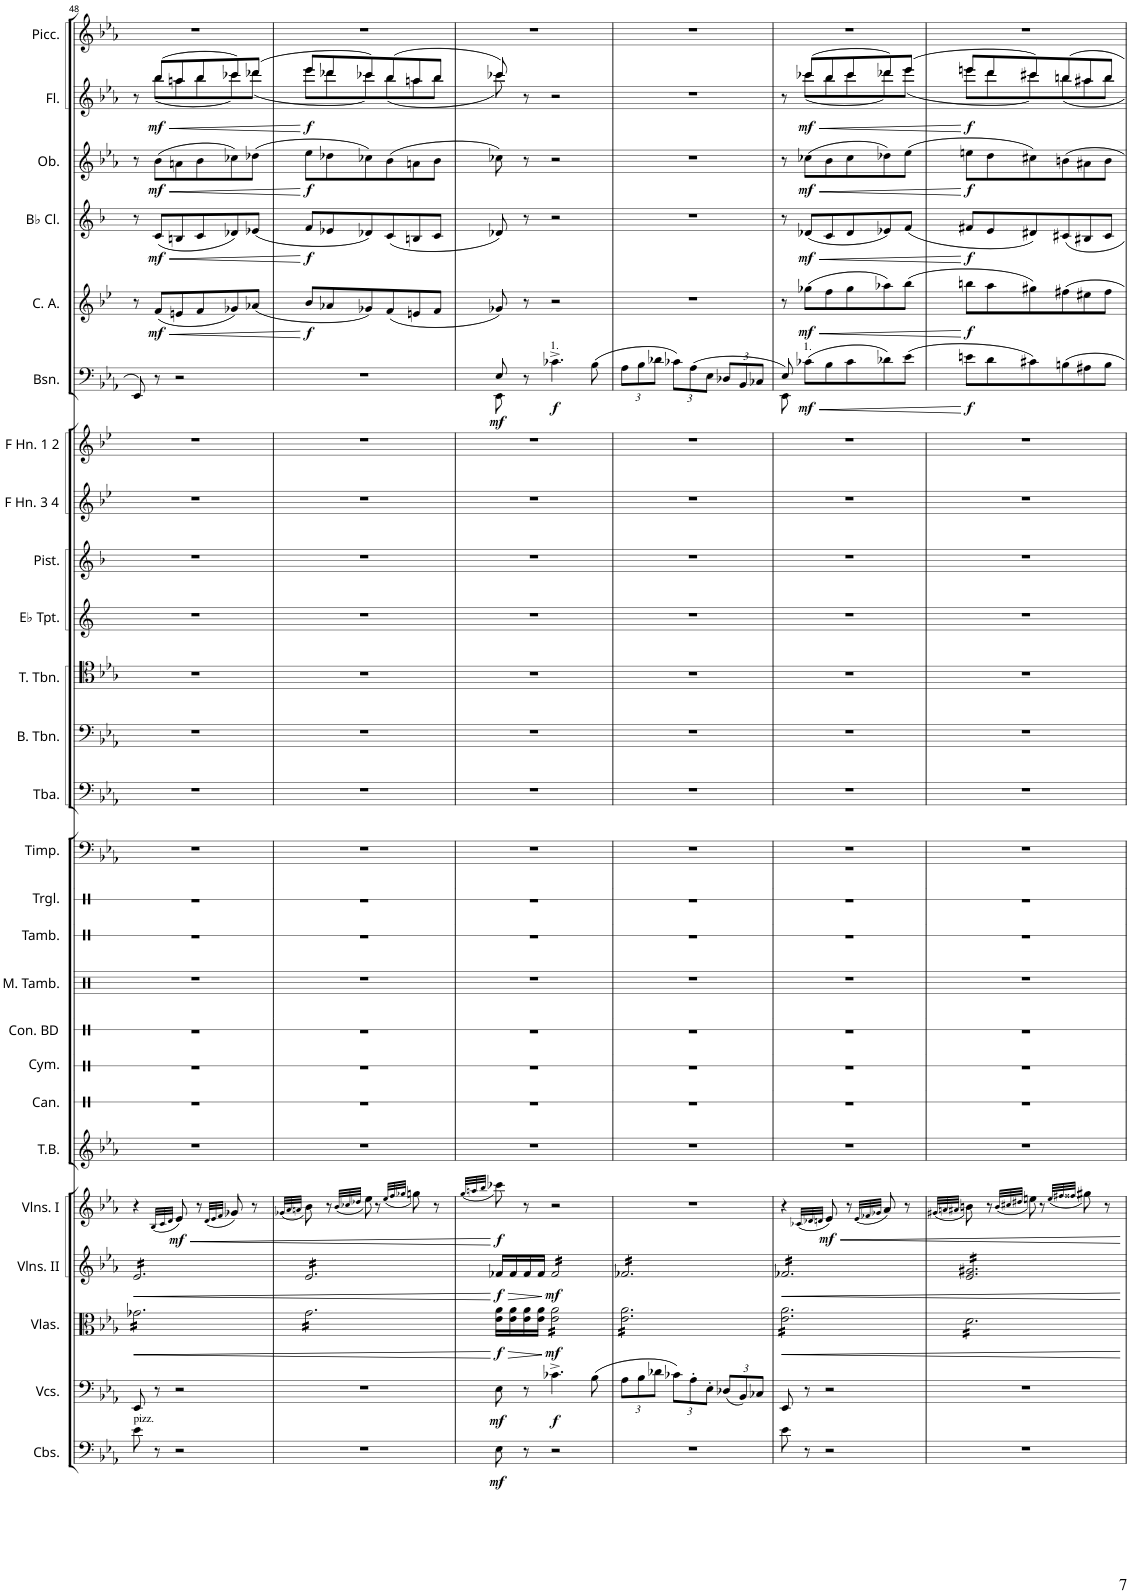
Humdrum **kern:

**kern	**dynam	**kern	**dynam	**kern	**dynam	**kern	**dynam	**kern	**dynam	**kern	**kern	**kern	**kern	**kern	**kern	**kern	**kern	**kern	**kern	**kern	**kern	**kern	**kern	**kern	**kern	**dynam	**kern	**dynam	**kern	**dynam	**kern	**dynam	**kern	**dynam	**kern
*part26	*part26	*part25	*part25	*part24	*part24	*part23	*part23	*part22	*part22	*part21	*part20	*part19	*part18	*part17	*part16	*part15	*part14	*part13	*part12	*part11	*part10	*part9	*part8	*part7	*part6	*part6	*part5	*part5	*part4	*part4	*part3	*part3	*part2	*part2	*part1
*staff26	*staff26	*staff25	*staff25	*staff24	*staff24	*staff23	*staff23	*staff22	*staff22	*staff21	*staff20	*staff19	*staff18	*staff17	*staff16	*staff15	*staff14	*staff13	*staff12	*staff11	*staff10	*staff9	*staff8	*staff7	*staff6	*staff6	*staff5	*staff5	*staff4	*staff4	*staff3	*staff3	*staff2	*staff2	*staff1
*I"Contrabasses	*	*I"Violoncellos	*	*I"Violas	*	*I"Violins II	*	*I"Violins I	*	*I"Tubular Bells	*I"Canon	*I"Cymbal	*I"Concert Bass Drum	*I"Military Tambourine	*I"Tambourine	*I"Triangle	*I"Timpani	*I"Tuba	*I"Bass Trombone	*I"Tenor Trombones 1 &amp; 2	*I"Trumpets in Eb 1 &amp; 2	*I"Piston Trumpets in Bb 1 &amp; 2	*I"Horns in F 3 &amp; 4	*I"Horns in F 1 &amp; 2	*I"Bassoons 1 &amp; 2	*	*I"Cor Anglais	*	*I"Clarinets in Bb 1 &amp; 2	*	*I"Oboes 1 &amp; 2	*	*I"Flutes 1 &amp; 2	*	*I"Piccolo
*I'Cbs.	*	*I'Vcs.	*	*I'Vlas.	*	*I'Vlns. II	*	*I'Vlns. I	*	*I'T.B.	*I'Can.	*I'Cym.	*I'Con. BD	*I'M. Tamb.	*I'Tamb.	*I'Trgl.	*I'Timp.	*I'Tba.	*I'B. Tbn.	*I'T. Tbn.	*	*I'Pist.	*	*	*I'Bsn.	*	*I'C. A.	*	*	*	*I'Ob.	*	*I'Fl.	*	*I'Picc.
!!LO:PB:g=z
*clefF4	*	*clefF4	*	*clefC3	*	*clefG2	*	*clefG2	*	*clefG2	*clefX	*clefX	*clefX	*clefX	*clefX	*clefX	*clefF4	*clefF4	*clefF4	*clefC4	*clefG2	*clefG2	*clefG2	*clefG2	*clefC4	*	*clefG2	*	*clefG2	*	*clefG2	*	*clefG2	*	*clefG2
*Trd7c12	*	*	*	*	*	*	*	*	*	*	*	*	*	*	*	*	*	*	*	*	*Trd-2c-3	*Trd1c2	*Trd4c7	*Trd4c7	*	*	*Trd4c7	*	*Trd1c2	*	*	*	*	*	*Trd-7c-12
*k[b-e-a-]	*	*k[b-e-a-]	*	*k[b-e-a-]	*	*k[b-e-a-]	*	*k[b-e-a-]	*	*k[b-e-a-]	*k[]	*k[]	*k[]	*k[]	*k[]	*k[]	*k[b-e-a-]	*k[b-e-a-]	*k[b-e-a-]	*k[b-e-a-]	*k[]	*k[b-]	*k[b-e-]	*k[b-e-]	*k[b-e-a-]	*	*k[b-e-]	*	*k[b-]	*	*k[b-e-a-]	*	*k[b-e-a-]	*	*k[b-e-a-]
*M3/4	*	*M3/4	*	*M3/4	*	*M3/4	*	*M3/4	*	*M3/4	*M3/4	*M3/4	*M3/4	*M3/4	*M3/4	*M3/4	*M3/4	*M3/4	*M3/4	*M3/4	*M3/4	*M3/4	*M3/4	*M3/4	*M3/4	*	*M3/4	*	*M3/4	*	*M3/4	*	*M3/4	*	*M3/4
=48	=48	=48	=48	=48	=48	=48	=48	=48	=48	=48	=48	=48	=48	=48	=48	=48	=48	=48	=48	=48	=48	=48	=48	=48	=48	=48	=48	=48	=48	=48	=48	=48	=48	=48	=48
!LO:TX:a:t=pizz.	!	!	!	!	!	!	!	!	!	!	!	!	!	!	!	!	!	!	!	!	!	!	!	!	!	!	!	!	!	!	!	!	!	!	!
!	!	!	!	!	!LO:HP:b	!	!LO:HP:b	!	!	!	!	!	!	!	!	!	!	!	!	!	!	!	!	!	!	!	!	!	!	!	!	!	!	!	!
*	*	*	*	*	*	*	*	*	*	*	*	*	*	*	*	*	*	*	*	*	*	*	*	*	*	*	*	*	*	*	*	*	*^	*	*
*	*	*	*	*tremolo	*	*	*	*	*	*	*	*	*	*	*	*	*	*	*	*	*	*	*	*	*	*	*	*	*	*	*	*	*	*	*	*
*	*	*	*	*	*	*tremolo	*	*	*	*	*	*	*	*	*	*	*	*	*	*	*	*	*	*	*	*	*	*	*	*	*	*	*	*	*	*
8e-\	.	8EE-/	.	16g-X\LL	<	16e-/LL	<	4r	.	2.r	2.r	2.r	2.r	2.r	2.r	2.r	2.r	2.r	2.r	2.r	2.r	2.r	2.r	2.r	8EE-/	.	8r	.	8r	.	8r	.	8r	8ryy	.	2.r
.	.	.	.	16g-X\	.	16e-/	.	.	.	.	.	.	.	.	.	.	.	.	.	.	.	.	.	.	.	.	.	.	.	.	.	.	.	.	.	.
!	!	!	!	!	!	!	!	!	!	!	!	!	!	!	!	!	!	!	!	!	!	!	!	!	!	!	!	!LO:HP:b	!	!LO:HP:b	!	!LO:HP:b	!	!	!LO:HP:b	!
!	!	!	!	!	!	!	!	!	!	!	!	!	!	!	!	!	!	!	!	!	!	!	!	!	!	!	!	!LO:DY:n=1:b	!	!LO:DY:n=1:b	!	!LO:DY:n=1:b	!	!	!LO:DY:n=1:b	!
8r	.	8r	.	16g-X\	.	16e-/	.	.	.	.	.	.	.	.	.	.	.	.	.	.	.	.	.	.	8r	.	(8f/L	< mf	(8c/L	< mf	(8b-\L	< mf	(8bb-/L	(8bb-\L	< mf	.
.	.	.	.	16g-X\	.	16e-/	.	.	.	.	.	.	.	.	.	.	.	.	.	.	.	.	.	.	.	.	.	.	.	.	.	.	.	.	.	.
.	.	.	.	.	.	.	.	(32qB-/LLL	.	.	.	.	.	.	.	.	.	.	.	.	.	.	.	.	.	.	.	.	.	.	.	.	.	.	.	.
.	.	.	.	.	.	.	.	32qc/	.	.	.	.	.	.	.	.	.	.	.	.	.	.	.	.	.	.	.	.	.	.	.	.	.	.	.	.
.	.	.	.	.	.	.	.	32qd/JJJ	.	.	.	.	.	.	.	.	.	.	.	.	.	.	.	.	.	.	.	.	.	.	.	.	.	.	.	.
!	!	!	!	!	!	!	!	!	!LO:DY:b	!	!	!	!	!	!	!	!	!	!	!	!	!	!	!	!	!	!	!	!	!	!	!	!	!	!	!
2r	.	2r	.	16g-X\	.	16e-/	.	8e-/)	mf	.	.	.	.	.	.	.	.	.	.	.	.	.	.	.	2r	.	8en/	.	8Bn/	.	8an\	.	8aan/	8aa\	.	.
.	.	.	.	16g-X\	.	16e-/	.	.	.	.	.	.	.	.	.	.	.	.	.	.	.	.	.	.	.	.	.	.	.	.	.	.	.	.	.	.
.	.	.	.	16g-X\	.	16e-/	.	8r	.	.	.	.	.	.	.	.	.	.	.	.	.	.	.	.	.	.	8f/	.	8c/	.	8b-\	.	8bb-/	8bb-\	.	.
.	.	.	.	16g-X\	.	16e-/	.	.	.	.	.	.	.	.	.	.	.	.	.	.	.	.	.	.	.	.	.	.	.	.	.	.	.	.	.	.
.	.	.	.	.	.	.	.	(32qd/LLL	.	.	.	.	.	.	.	.	.	.	.	.	.	.	.	.	.	.	.	.	.	.	.	.	.	.	.	.
.	.	.	.	.	.	.	.	32qe-/	.	.	.	.	.	.	.	.	.	.	.	.	.	.	.	.	.	.	.	.	.	.	.	.	.	.	.	.
.	.	.	.	.	.	.	.	32qf/JJJ	.	.	.	.	.	.	.	.	.	.	.	.	.	.	.	.	.	.	.	.	.	.	.	.	.	.	.	.
.	.	.	.	16g-X\	.	16e-/	.	8g-X/)	.	.	.	.	.	.	.	.	.	.	.	.	.	.	.	.	.	.	8g-X/)	.	8d-X/)	.	8cc-X\)	.	8ccc-X/)	8ccc-\)	.	.
.	.	.	.	16g-X\	.	16e-/	.	.	.	.	.	.	.	.	.	.	.	.	.	.	.	.	.	.	.	.	.	.	.	.	.	.	.	.	.	.
.	.	.	.	16g-X\	.	16e-/	.	8r	.	.	.	.	.	.	.	.	.	.	.	.	.	.	.	.	.	.	(8a-X/J	.	(8e-X/J	.	(8dd-X\J	.	(8ddd-X/J	(8ddd-\J	.	.
.	.	.	.	16g-X\JJ	.	16e-/JJ	.	.	.	.	.	.	.	.	.	.	.	.	.	.	.	.	.	.	.	.	.	.	.	.	.	.	.	.	.	.
*	*	*	*	*	*	*	*	*	*	*	*	*	*	*	*	*	*	*	*	*	*	*	*	*	*	*	*	*	*	*	*	*	*v	*v	*	*
.	.	.	.	.	.	.	.	.	.	.	.	.	.	.	.	.	.	.	.	.	.	.	.	.	.	.	.	[	.	[	.	[	.	[	.
=49	=49	=49	=49	=49	=49	=49	=49	=49	=49	=49	=49	=49	=49	=49	=49	=49	=49	=49	=49	=49	=49	=49	=49	=49	=49	=49	=49	=49	=49	=49	=49	=49	=49	=49	=49
.	.	.	.	.	.	.	.	(32qg-X/LLL	.	.	.	.	.	.	.	.	.	.	.	.	.	.	.	.	.	.	.	.	.	.	.	.	.	.	.
.	.	.	.	.	.	.	.	32qa-/	.	.	.	.	.	.	.	.	.	.	.	.	.	.	.	.	.	.	.	.	.	.	.	.	.	.	.
.	.	.	.	.	.	.	.	32qan/JJJ	.	.	.	.	.	.	.	.	.	.	.	.	.	.	.	.	.	.	.	.	.	.	.	.	.	.	.
*	*	*	*	*	*	*	*	*	*	*	*	*	*	*	*	*	*	*	*	*	*	*	*	*	*	*	*	*	*	*	*	*	*^	*	*
!	!	!	!	!	!	!	!	!	!	!	!	!	!	!	!	!	!	!	!	!	!	!	!	!	!	!	!	!LO:DY:b	!	!LO:DY:b	!	!LO:DY:b	!	!	!LO:DY:b	!
2.r	.	2.r	.	16g\LL	.	16e-/LL	.	8b-\)	.	2.r	2.r	2.r	2.r	2.r	2.r	2.r	2.r	2.r	2.r	2.r	2.r	2.r	2.r	2.r	2.r	.	8b-/L	f	8f/L	f	8ee-\L	f	8eee-/L	8eee-\L	f	2.r
.	.	.	.	16g\	.	16e-/	.	.	.	.	.	.	.	.	.	.	.	.	.	.	.	.	.	.	.	.	.	.	.	.	.	.	.	.	.	.
.	.	.	.	16g\	.	16e-/	.	8r	.	.	.	.	.	.	.	.	.	.	.	.	.	.	.	.	.	.	8a-X/	.	8e-X/	.	8dd-X\	.	8ddd-X/	8ddd-\	.	.
.	.	.	.	16g\	.	16e-/	.	.	.	.	.	.	.	.	.	.	.	.	.	.	.	.	.	.	.	.	.	.	.	.	.	.	.	.	.	.
.	.	.	.	.	.	.	.	(32qb-/LLL	.	.	.	.	.	.	.	.	.	.	.	.	.	.	.	.	.	.	.	.	.	.	.	.	.	.	.	.
.	.	.	.	.	.	.	.	32qcc-X/	.	.	.	.	.	.	.	.	.	.	.	.	.	.	.	.	.	.	.	.	.	.	.	.	.	.	.	.
.	.	.	.	.	.	.	.	32qdd-X/JJJ	.	.	.	.	.	.	.	.	.	.	.	.	.	.	.	.	.	.	.	.	.	.	.	.	.	.	.	.
.	.	.	.	16g\	.	16e-/	.	8ee-\)	.	.	.	.	.	.	.	.	.	.	.	.	.	.	.	.	.	.	8g-X/)	.	8d-X/)	.	8cc-X\)	.	8ccc-X/)	8ccc-\)	.	.
.	.	.	.	16g\	.	16e-/	.	.	.	.	.	.	.	.	.	.	.	.	.	.	.	.	.	.	.	.	.	.	.	.	.	.	.	.	.	.
.	.	.	.	16g\	.	16e-/	.	8r	.	.	.	.	.	.	.	.	.	.	.	.	.	.	.	.	.	.	(8f/	.	(8c/	.	(8b-\	.	(8bb-/	(8bb-\	.	.
.	.	.	.	16g\	.	16e-/	.	.	.	.	.	.	.	.	.	.	.	.	.	.	.	.	.	.	.	.	.	.	.	.	.	.	.	.	.	.
.	.	.	.	.	.	.	.	(32qee-/LLL	.	.	.	.	.	.	.	.	.	.	.	.	.	.	.	.	.	.	.	.	.	.	.	.	.	.	.	.
.	.	.	.	.	.	.	.	32qff/	.	.	.	.	.	.	.	.	.	.	.	.	.	.	.	.	.	.	.	.	.	.	.	.	.	.	.	.
.	.	.	.	.	.	.	.	32qgg-X/JJJ	.	.	.	.	.	.	.	.	.	.	.	.	.	.	.	.	.	.	.	.	.	.	.	.	.	.	.	.
.	.	.	.	16g\	.	16e-/	.	8ggn\)	.	.	.	.	.	.	.	.	.	.	.	.	.	.	.	.	.	.	8en/	.	8Bn/	.	8an\	.	8aan/	8aa\	.	.
.	.	.	.	16g\	.	16e-/	.	.	.	.	.	.	.	.	.	.	.	.	.	.	.	.	.	.	.	.	.	.	.	.	.	.	.	.	.	.
.	.	.	.	16g\	.	16e-/	.	8r	.	.	.	.	.	.	.	.	.	.	.	.	.	.	.	.	.	.	8f/J	.	8c/J	.	8b-\J	.	8bb-/J	8bb-\J	.	.
.	.	.	.	16g\JJ	.	16e-/JJ	.	.	.	.	.	.	.	.	.	.	.	.	.	.	.	.	.	.	.	.	.	.	.	.	.	.	.	.	.	.
*	*	*	*	*	*	*Xtremolo	*	*	*	*	*	*	*	*	*	*	*	*	*	*	*	*	*	*	*	*	*	*	*	*	*	*	*	*	*	*
*	*	*	*	*Xtremolo	*	*	*	*	*	*	*	*	*	*	*	*	*	*	*	*	*	*	*	*	*	*	*	*	*	*	*	*	*	*	*	*
*	*	*	*	*	*	*	*	*	*	*	*	*	*	*	*	*	*	*	*	*	*	*	*	*	*	*	*	*	*	*	*	*	*v	*v	*	*
.	.	.	.	.	[	.	[	.	.	.	.	.	.	.	.	.	.	.	.	.	.	.	.	.	.	.	.	.	.	.	.	.	.	.	.
=50	=50	=50	=50	=50	=50	=50	=50	=50	=50	=50	=50	=50	=50	=50	=50	=50	=50	=50	=50	=50	=50	=50	=50	=50	=50	=50	=50	=50	=50	=50	=50	=50	=50	=50	=50
.	.	.	.	.	.	.	.	(32qgg/LLL	.	.	.	.	.	.	.	.	.	.	.	.	.	.	.	.	.	.	.	.	.	.	.	.	.	.	.
.	.	.	.	.	.	.	.	32qaan/	.	.	.	.	.	.	.	.	.	.	.	.	.	.	.	.	.	.	.	.	.	.	.	.	.	.	.
.	.	.	.	.	.	.	.	32qbb-/JJJ	.	.	.	.	.	.	.	.	.	.	.	.	.	.	.	.	.	.	.	.	.	.	.	.	.	.	.
!	!LO:DY:b	!	!LO:DY:b	!	!LO:HP:b	!	!LO:HP:b	!	!	!	!	!	!	!	!	!	!	!	!	!	!	!	!	!	!	!	!	!	!	!	!	!	!	!	!
*	*	*	*	*	*	*	*	*	*	*	*	*	*	*	*	*	*	*	*	*	*	*	*	*	*^	*	*	*	*	*	*	*	*^	*	*
!	!	!	!	!	!LO:DY:n=1:b	!	!LO:DY:n=1:b	!	!LO:DY:b	!	!	!	!	!	!	!	!	!	!	!	!	!	!	!	!	!	!LO:DY:b	!	!	!	!	!	!	!	!	!	!
8E-\	mf	8E-\	mf	16e-\ 16a-\LL	> f	16f-X/LL	> f	8ccc-X\)	f	2.r	2.r	2.r	2.r	2.r	2.r	2.r	2.r	2.r	2.r	2.r	2.r	2.r	2.r	2.r	8E-/	8EE-\	mf	8g-X/)	.	8d-X/)	.	8cc-X\)	.	8ccc-X/)	8ccc-\)	.	2.r
.	.	.	.	16e-\ 16a-\	.	16f-/	.	.	.	.	.	.	.	.	.	.	.	.	.	.	.	.	.	.	.	.	.	.	.	.	.	.	.	.	.	.	.
8r	.	8r	.	16e-\ 16a-\	.	16f-/	.	8r	.	.	.	.	.	.	.	.	.	.	.	.	.	.	.	.	8r	2ryy	.	8r	.	8r	.	8r	.	8r	2ryy	.	.
.	.	.	.	16e-\ 16a-\JJ	.	16f-/JJ	.	.	.	.	.	.	.	.	.	.	.	.	.	.	.	.	.	.	.	.	.	.	.	.	.	.	.	.	.	.	.
!	!	!	!	!	!	!	!	!	!	!	!	!	!	!	!	!	!	!	!	!	!	!	!	!	!LO:TX:a:t=1.	!	!	!	!	!	!	!	!	!	!	!	!
!	!	!	!LO:DY:b	!	!LO:DY:n=2:b	!	!LO:DY:n=2:b	!	!	!	!	!	!	!	!	!	!	!	!	!	!	!	!	!	!	!	!LO:DY:b	!	!	!	!	!	!	!	!	!	!
*	*	*	*	*tremolo	*	*	*	*	*	*	*	*	*	*	*	*	*	*	*	*	*	*	*	*	*	*	*	*	*	*	*	*	*	*	*	*	*
*	*	*	*	*	*	*tremolo	*	*	*	*	*	*	*	*	*	*	*	*	*	*	*	*	*	*	*	*	*	*	*	*	*	*	*	*	*	*	*
2r	.	4.c-X^\	f	16e-\ 16a-\LL	] mf	16f-/LL	] mf	2r	.	.	.	.	.	.	.	.	.	.	.	.	.	.	.	.	4.c-X^\	.	f	2r	.	2r	.	2r	.	2r	.	.	.
.	.	.	.	16e-\ 16a-\	.	16f-/	.	.	.	.	.	.	.	.	.	.	.	.	.	.	.	.	.	.	.	.	.	.	.	.	.	.	.	.	.	.	.
.	.	.	.	16e-\ 16a-\	.	16f-/	.	.	.	.	.	.	.	.	.	.	.	.	.	.	.	.	.	.	.	.	.	.	.	.	.	.	.	.	.	.	.
.	.	.	.	16e-\ 16a-\	.	16f-/	.	.	.	.	.	.	.	.	.	.	.	.	.	.	.	.	.	.	.	.	.	.	.	.	.	.	.	.	.	.	.
.	.	.	.	16e-\ 16a-\	.	16f-/	.	.	.	.	.	.	.	.	.	.	.	.	.	.	.	.	.	.	.	.	.	.	.	.	.	.	.	.	.	.	.
.	.	.	.	16e-\ 16a-\	.	16f-/	.	.	.	.	.	.	.	.	.	.	.	.	.	.	.	.	.	.	.	.	.	.	.	.	.	.	.	.	.	.	.
.	.	(8B-\	.	16e-\ 16a-\	.	16f-/	.	.	.	.	.	.	.	.	.	.	.	.	.	.	.	.	.	.	(>8B-\	8ryy	.	.	.	.	.	.	.	.	8ryy	.	.
.	.	.	.	16e-\ 16a-\JJ	.	16f-/JJ	.	.	.	.	.	.	.	.	.	.	.	.	.	.	.	.	.	.	.	.	.	.	.	.	.	.	.	.	.	.	.
*	*	*	*	*	*	*	*	*	*	*	*	*	*	*	*	*	*	*	*	*	*	*	*	*	*v	*v	*	*	*	*	*	*	*	*v	*v	*	*
=51	=51	=51	=51	=51	=51	=51	=51	=51	=51	=51	=51	=51	=51	=51	=51	=51	=51	=51	=51	=51	=51	=51	=51	=51	=51	=51	=51	=51	=51	=51	=51	=51	=51	=51	=51
*	*	*Xbrackettup	*	*	*	*	*	*	*	*	*	*	*	*	*	*	*	*	*	*	*	*	*	*	*Xbrackettup	*	*	*	*	*	*	*	*	*	*
2.r	.	12A-\L	.	16e-\ 16a-\LL	.	16f-X/LL	.	2.r	.	2.r	2.r	2.r	2.r	2.r	2.r	2.r	2.r	2.r	2.r	2.r	2.r	2.r	2.r	2.r	12A-\L	.	2.r	.	2.r	.	2.r	.	2.r	.	2.r
.	.	.	.	16e-\ 16a-\	.	16f-X/	.	.	.	.	.	.	.	.	.	.	.	.	.	.	.	.	.	.	.	.	.	.	.	.	.	.	.	.	.
.	.	12B-\	.	.	.	.	.	.	.	.	.	.	.	.	.	.	.	.	.	.	.	.	.	.	12B-\	.	.	.	.	.	.	.	.	.	.
.	.	.	.	16e-\ 16a-\	.	16f-X/	.	.	.	.	.	.	.	.	.	.	.	.	.	.	.	.	.	.	.	.	.	.	.	.	.	.	.	.	.
.	.	12d-X\J	.	.	.	.	.	.	.	.	.	.	.	.	.	.	.	.	.	.	.	.	.	.	12d-X\J	.	.	.	.	.	.	.	.	.	.
.	.	.	.	16e-\ 16a-\	.	16f-X/	.	.	.	.	.	.	.	.	.	.	.	.	.	.	.	.	.	.	.	.	.	.	.	.	.	.	.	.	.
.	.	12c-X\L)	.	16e-\ 16a-\	.	16f-X/	.	.	.	.	.	.	.	.	.	.	.	.	.	.	.	.	.	.	12c-X\L)	.	.	.	.	.	.	.	.	.	.
.	.	.	.	16e-\ 16a-\	.	16f-X/	.	.	.	.	.	.	.	.	.	.	.	.	.	.	.	.	.	.	.	.	.	.	.	.	.	.	.	.	.
.	.	12A-'\	.	.	.	.	.	.	.	.	.	.	.	.	.	.	.	.	.	.	.	.	.	.	(12A-\	.	.	.	.	.	.	.	.	.	.
.	.	.	.	16e-\ 16a-\	.	16f-X/	.	.	.	.	.	.	.	.	.	.	.	.	.	.	.	.	.	.	.	.	.	.	.	.	.	.	.	.	.
.	.	12E-'\J	.	.	.	.	.	.	.	.	.	.	.	.	.	.	.	.	.	.	.	.	.	.	12E-\J	.	.	.	.	.	.	.	.	.	.
.	.	.	.	16e-\ 16a-\	.	16f-X/	.	.	.	.	.	.	.	.	.	.	.	.	.	.	.	.	.	.	.	.	.	.	.	.	.	.	.	.	.
.	.	(12D-X/L	.	16e-\ 16a-\	.	16f-X/	.	.	.	.	.	.	.	.	.	.	.	.	.	.	.	.	.	.	12D-X/L	.	.	.	.	.	.	.	.	.	.
.	.	.	.	16e-\ 16a-\	.	16f-X/	.	.	.	.	.	.	.	.	.	.	.	.	.	.	.	.	.	.	.	.	.	.	.	.	.	.	.	.	.
.	.	12BB-/)	.	.	.	.	.	.	.	.	.	.	.	.	.	.	.	.	.	.	.	.	.	.	12BB-/	.	.	.	.	.	.	.	.	.	.
.	.	.	.	16e-\ 16a-\	.	16f-X/	.	.	.	.	.	.	.	.	.	.	.	.	.	.	.	.	.	.	.	.	.	.	.	.	.	.	.	.	.
.	.	12C-X/J	.	.	.	.	.	.	.	.	.	.	.	.	.	.	.	.	.	.	.	.	.	.	12C-X/J	.	.	.	.	.	.	.	.	.	.
.	.	.	.	16e-\ 16a-\JJ	.	16f-X/JJ	.	.	.	.	.	.	.	.	.	.	.	.	.	.	.	.	.	.	.	.	.	.	.	.	.	.	.	.	.
=52	=52	=52	=52	=52	=52	=52	=52	=52	=52	=52	=52	=52	=52	=52	=52	=52	=52	=52	=52	=52	=52	=52	=52	=52	=52	=52	=52	=52	=52	=52	=52	=52	=52	=52	=52
!	!	!	!	!	!LO:HP:b	!	!LO:HP:b	!	!	!	!	!	!	!	!	!	!	!	!	!	!	!	!	!	!	!	!	!	!	!	!	!	!	!	!
*	*	*	*	*	*	*	*	*	*	*	*	*	*	*	*	*	*	*	*	*	*	*	*	*	*^	*	*	*	*	*	*	*	*^	*	*
8e-\	.	8EE-/	.	16e-\ 16a-\LL	<	16f-X/LL	<	4r	.	2.r	2.r	2.r	2.r	2.r	2.r	2.r	2.r	2.r	2.r	2.r	2.r	2.r	2.r	2.r	8E-/)	8EE-\	.	8r	.	8r	.	8r	.	8r	8ryy	.	2.r
.	.	.	.	16e-\ 16a-\	.	16f-X/	.	.	.	.	.	.	.	.	.	.	.	.	.	.	.	.	.	.	.	.	.	.	.	.	.	.	.	.	.	.	.
!	!	!	!	!	!	!	!	!	!	!	!	!	!	!	!	!	!	!	!	!	!	!	!	!	!LO:TX:a:t=1.	!	!	!	!	!	!	!	!	!	!	!	!
!	!	!	!	!	!	!	!	!	!	!	!	!	!	!	!	!	!	!	!	!	!	!	!	!	!	!	!LO:HP:b	!	!LO:HP:b	!	!LO:HP:b	!	!LO:HP:b	!	!	!LO:HP:b	!
!	!	!	!	!	!	!	!	!	!	!	!	!	!	!	!	!	!	!	!	!	!	!	!	!	!	!	!LO:DY:n=1:b	!	!LO:DY:n=1:b	!	!LO:DY:n=1:b	!	!LO:DY:n=1:b	!	!	!LO:DY:n=1:b	!
8r	.	8r	.	16e-\ 16a-\	.	16f-X/	.	.	.	.	.	.	.	.	.	.	.	.	.	.	.	.	.	.	(>8c-X\L	2ryy	< mf	(8gg-X\L	< mf	(8d-X/L	< mf	(8cc-X\L	< mf	(8ccc-X/L	(8ccc-\L	< mf	.
.	.	.	.	16e-\ 16a-\	.	16f-X/	.	.	.	.	.	.	.	.	.	.	.	.	.	.	.	.	.	.	.	.	.	.	.	.	.	.	.	.	.	.	.
.	.	.	.	.	.	.	.	(32qc-X/LLL	.	.	.	.	.	.	.	.	.	.	.	.	.	.	.	.	.	.	.	.	.	.	.	.	.	.	.	.	.
.	.	.	.	.	.	.	.	32qd-X/	.	.	.	.	.	.	.	.	.	.	.	.	.	.	.	.	.	.	.	.	.	.	.	.	.	.	.	.	.
.	.	.	.	.	.	.	.	32qdn/JJJ	.	.	.	.	.	.	.	.	.	.	.	.	.	.	.	.	.	.	.	.	.	.	.	.	.	.	.	.	.
!	!	!	!	!	!	!	!	!	!LO:DY:b	!	!	!	!	!	!	!	!	!	!	!	!	!	!	!	!	!	!	!	!	!	!	!	!	!	!	!	!
2r	.	2r	.	16e-\ 16a-\	.	16f-X/	.	8e-/)	mf	.	.	.	.	.	.	.	.	.	.	.	.	.	.	.	8B-\	.	.	8ff\	.	8c/	.	8b-\	.	8bb-/	8bb-\	.	.
.	.	.	.	16e-\ 16a-\	.	16f-X/	.	.	.	.	.	.	.	.	.	.	.	.	.	.	.	.	.	.	.	.	.	.	.	.	.	.	.	.	.	.	.
.	.	.	.	16e-\ 16a-\	.	16f-X/	.	8r	.	.	.	.	.	.	.	.	.	.	.	.	.	.	.	.	8c-\	.	.	8gg-\	.	8d-/	.	8cc-\	.	8ccc-/	8ccc-\	.	.
.	.	.	.	16e-\ 16a-\	.	16f-X/	.	.	.	.	.	.	.	.	.	.	.	.	.	.	.	.	.	.	.	.	.	.	.	.	.	.	.	.	.	.	.
.	.	.	.	.	.	.	.	(32qe-/LLL	.	.	.	.	.	.	.	.	.	.	.	.	.	.	.	.	.	.	.	.	.	.	.	.	.	.	.	.	.
.	.	.	.	.	.	.	.	32qf-X/	.	.	.	.	.	.	.	.	.	.	.	.	.	.	.	.	.	.	.	.	.	.	.	.	.	.	.	.	.
.	.	.	.	.	.	.	.	32qg-X/JJJ	.	.	.	.	.	.	.	.	.	.	.	.	.	.	.	.	.	.	.	.	.	.	.	.	.	.	.	.	.
.	.	.	.	16e-\ 16a-\	.	16f-X/	.	8a-/)	.	.	.	.	.	.	.	.	.	.	.	.	.	.	.	.	8d-X\)	.	.	8aa-X\)	.	8e-X/)	.	8dd-X\)	.	8ddd-X/)	8ddd-\)	.	.
.	.	.	.	16e-\ 16a-\	.	16f-X/	.	.	.	.	.	.	.	.	.	.	.	.	.	.	.	.	.	.	.	.	.	.	.	.	.	.	.	.	.	.	.
.	.	.	.	16e-\ 16a-\	.	16f-X/	.	8r	.	.	.	.	.	.	.	.	.	.	.	.	.	.	.	.	(>8e-\J	8ryy	.	(8bb-\J	.	(8f/J	.	(8ee-\J	.	(8eee-/J	(8eee-\J	.	.
.	.	.	.	16e-\ 16a-\JJ	.	16f-X/JJ	.	.	.	.	.	.	.	.	.	.	.	.	.	.	.	.	.	.	.	.	.	.	.	.	.	.	.	.	.	.	.
*	*	*	*	*	*	*	*	*	*	*	*	*	*	*	*	*	*	*	*	*	*	*	*	*	*v	*v	*	*	*	*	*	*	*	*v	*v	*	*
.	.	.	.	.	.	.	.	.	.	.	.	.	.	.	.	.	.	.	.	.	.	.	.	.	.	[	.	[	.	[	.	[	.	[	.
=53	=53	=53	=53	=53	=53	=53	=53	=53	=53	=53	=53	=53	=53	=53	=53	=53	=53	=53	=53	=53	=53	=53	=53	=53	=53	=53	=53	=53	=53	=53	=53	=53	=53	=53	=53
.	.	.	.	.	.	.	.	(32qg#X/LLL	.	.	.	.	.	.	.	.	.	.	.	.	.	.	.	.	.	.	.	.	.	.	.	.	.	.	.
.	.	.	.	.	.	.	.	32qan/	.	.	.	.	.	.	.	.	.	.	.	.	.	.	.	.	.	.	.	.	.	.	.	.	.	.	.
.	.	.	.	.	.	.	.	32qa#X/JJJ	.	.	.	.	.	.	.	.	.	.	.	.	.	.	.	.	.	.	.	.	.	.	.	.	.	.	.
*	*	*	*	*	*	*	*	*	*	*	*	*	*	*	*	*	*	*	*	*	*	*	*	*	*	*	*	*	*	*	*	*	*^	*	*
!	!	!	!	!	!	!	!	!	!	!	!	!	!	!	!	!	!	!	!	!	!	!	!	!	!	!LO:DY:b	!	!LO:DY:b	!	!LO:DY:b	!	!LO:DY:b	!	!	!LO:DY:b	!
2.r	.	2.r	.	16d\LL	.	16e-/ 16g#X/LL	.	8bn\)	.	2.r	2.r	2.r	2.r	2.r	2.r	2.r	2.r	2.r	2.r	2.r	2.r	2.r	2.r	2.r	8en\L	f	8bbn\L	f	8f#X/L	f	8een\L	f	8eeen/L	8eee\L	f	2.r
.	.	.	.	16d\	.	16e-/ 16g#X/	.	.	.	.	.	.	.	.	.	.	.	.	.	.	.	.	.	.	.	.	.	.	.	.	.	.	.	.	.	.
.	.	.	.	16d\	.	16e-/ 16g#X/	.	8r	.	.	.	.	.	.	.	.	.	.	.	.	.	.	.	.	8d\	.	8aa\	.	8e/	.	8dd\	.	8ddd/	8ddd\	.	.
.	.	.	.	16d\	.	16e-/ 16g#X/	.	.	.	.	.	.	.	.	.	.	.	.	.	.	.	.	.	.	.	.	.	.	.	.	.	.	.	.	.	.
.	.	.	.	.	.	.	.	(32qb/LLL	.	.	.	.	.	.	.	.	.	.	.	.	.	.	.	.	.	.	.	.	.	.	.	.	.	.	.	.
.	.	.	.	.	.	.	.	32qcc#X/	.	.	.	.	.	.	.	.	.	.	.	.	.	.	.	.	.	.	.	.	.	.	.	.	.	.	.	.
.	.	.	.	.	.	.	.	32qdd#X/JJJ	.	.	.	.	.	.	.	.	.	.	.	.	.	.	.	.	.	.	.	.	.	.	.	.	.	.	.	.
.	.	.	.	16d\	.	16e-/ 16g#X/	.	8een\)	.	.	.	.	.	.	.	.	.	.	.	.	.	.	.	.	8c#X\)	.	8gg#X\)	.	8d#X/)	.	8cc#X\)	.	8ccc#X/)	8ccc#\)	.	.
.	.	.	.	16d\	.	16e-/ 16g#X/	.	.	.	.	.	.	.	.	.	.	.	.	.	.	.	.	.	.	.	.	.	.	.	.	.	.	.	.	.	.
.	.	.	.	16d\	.	16e-/ 16g#X/	.	8r	.	.	.	.	.	.	.	.	.	.	.	.	.	.	.	.	8Bn\	.	8ff#X\	.	8c#X/	.	8bn\	.	8bbn/	8bb\	.	.
.	.	.	.	16d\	.	16e-/ 16g#X/	.	.	.	.	.	.	.	.	.	.	.	.	.	.	.	.	.	.	.	.	.	.	.	.	.	.	.	.	.	.
.	.	.	.	.	.	.	.	(<32qee/LLL	.	.	.	.	.	.	.	.	.	.	.	.	.	.	.	.	.	.	.	.	.	.	.	.	.	.	.	.
.	.	.	.	.	.	.	.	32qff#X/	.	.	.	.	.	.	.	.	.	.	.	.	.	.	.	.	.	.	.	.	.	.	.	.	.	.	.	.
.	.	.	.	.	.	.	.	32qff##X/JJJ	.	.	.	.	.	.	.	.	.	.	.	.	.	.	.	.	.	.	.	.	.	.	.	.	.	.	.	.
.	.	.	.	16d\	.	16e-/ 16g#X/	.	8gg#X\)	.	.	.	.	.	.	.	.	.	.	.	.	.	.	.	.	8A#X\	.	8ee#X\	.	8B#X/	.	8a#X\	.	8aa#X/	8aa#\	.	.
.	.	.	.	16d\	.	16e-/ 16g#X/	.	.	.	.	.	.	.	.	.	.	.	.	.	.	.	.	.	.	.	.	.	.	.	.	.	.	.	.	.	.
.	.	.	.	16d\	.	16e-/ 16g#X/	.	8r	.	.	.	.	.	.	.	.	.	.	.	.	.	.	.	.	8B\J	.	8ff#\J	.	8c#/J	.	8b\J	.	8bb/J	8bb\J	.	.
.	.	.	.	16d\JJ	.	16e-/ 16g#X/JJ	.	.	.	.	.	.	.	.	.	.	.	.	.	.	.	.	.	.	.	.	.	.	.	.	.	.	.	.	.	.
*	*	*	*	*	*	*Xtremolo	*	*	*	*	*	*	*	*	*	*	*	*	*	*	*	*	*	*	*	*	*	*	*	*	*	*	*	*	*	*
*	*	*	*	*Xtremolo	*	*	*	*	*	*	*	*	*	*	*	*	*	*	*	*	*	*	*	*	*	*	*	*	*	*	*	*	*	*	*	*
*	*	*	*	*	*	*	*	*	*	*	*	*	*	*	*	*	*	*	*	*	*	*	*	*	*	*	*	*	*	*	*	*	*v	*v	*	*
.	.	.	.	.	[	.	[	.	.	.	.	.	.	.	.	.	.	.	.	.	.	.	.	.	.	.	.	.	.	.	.	.	.	.	.
=	=	=	=	=	=	=	=	=	=	=	=	=	=	=	=	=	=	=	=	=	=	=	=	=	=	=	=	=	=	=	=	=	=	=	=
*-	*-	*-	*-	*-	*-	*-	*-	*-	*-	*-	*-	*-	*-	*-	*-	*-	*-	*-	*-	*-	*-	*-	*-	*-	*-	*-	*-	*-	*-	*-	*-	*-	*-	*-	*-
